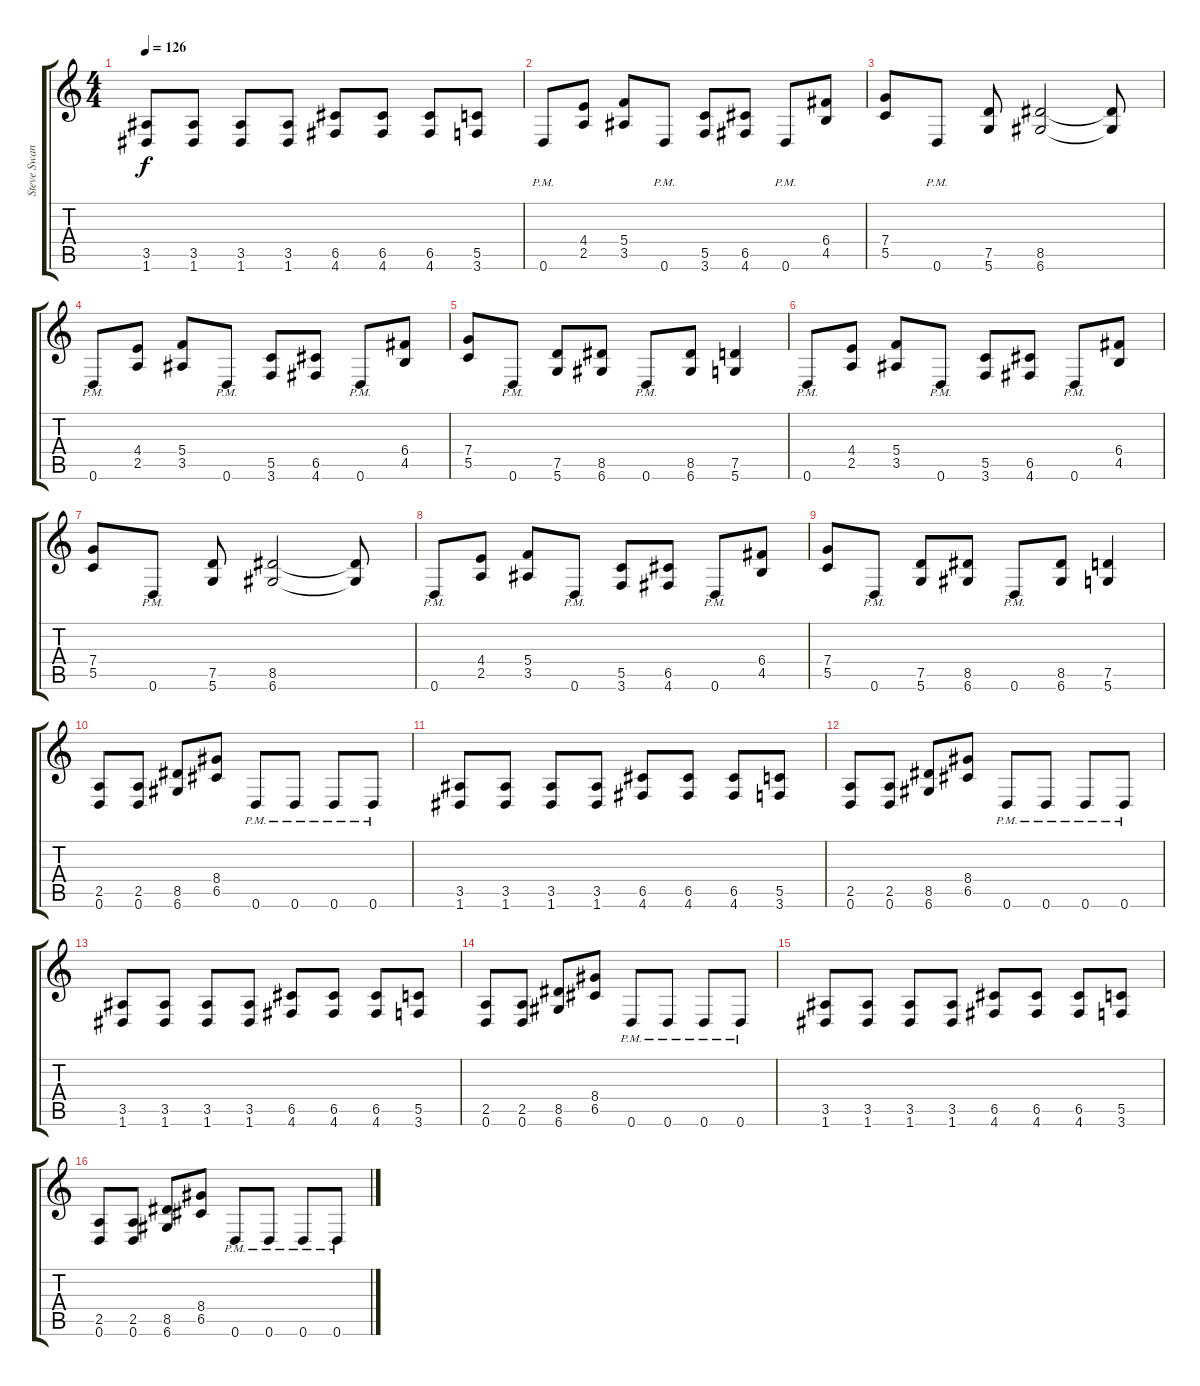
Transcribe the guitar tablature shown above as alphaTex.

\track ("Steve Swanson (Rythm Guitar)" "Steve Swan") {instrument distortionguitar}
\staff {score tabs}
\tuning (D4 A3 F3 C3 G2 D2) {hide}
\ts (4 4)
\tempo 126
\clef g2
\ks c
(3.5 1.6).8{dy f} (3.5 1.6).8 (3.5 1.6).8 (3.5 1.6).8 (6.5 4.6).8 (6.5 4.6).8 (6.5 4.6).8 (5.5 3.6).8 |
0.6{pm}.8 (4.4 2.5).8 (5.4 3.5).8 0.6{pm}.8 (5.5 3.6).8 (6.5 4.6).8 0.6{pm}.8 (6.4 4.5).8 |
(7.4 5.5).8 0.6{pm}.8 (7.5 5.6).8 (8.5 6.6).2 (8.5{t} 6.6{t}).8 |
0.6{pm}.8 (4.4 2.5).8 (5.4 3.5).8 0.6{pm}.8 (5.5 3.6).8 (6.5 4.6).8 0.6{pm}.8 (6.4 4.5).8 |
(7.4 5.5).8 0.6{pm}.8 (7.5 5.6).8 (8.5 6.6).8 0.6{pm}.8 (8.5 6.6).8 (7.5 5.6).4 |
0.6{pm}.8 (4.4 2.5).8 (5.4 3.5).8 0.6{pm}.8 (5.5 3.6).8 (6.5 4.6).8 0.6{pm}.8 (6.4 4.5).8 |
(7.4 5.5).8 0.6{pm}.8 (7.5 5.6).8 (8.5 6.6).2 (8.5{t} 6.6{t}).8 |
0.6{pm}.8 (4.4 2.5).8 (5.4 3.5).8 0.6{pm}.8 (5.5 3.6).8 (6.5 4.6).8 0.6{pm}.8 (6.4 4.5).8 |
(7.4 5.5).8 0.6{pm}.8 (7.5 5.6).8 (8.5 6.6).8 0.6{pm}.8 (8.5 6.6).8 (7.5 5.6).4 |
(2.5 0.6).8 (2.5 0.6).8 (8.5 6.6).8 (8.4 6.5).8 0.6{pm}.8 0.6{pm}.8 0.6{pm}.8 0.6{pm}.8 |
(3.5 1.6).8 (3.5 1.6).8 (3.5 1.6).8 (3.5 1.6).8 (6.5 4.6).8 (6.5 4.6).8 (6.5 4.6).8 (5.5 3.6).8 |
(2.5 0.6).8 (2.5 0.6).8 (8.5 6.6).8 (8.4 6.5).8 0.6{pm}.8 0.6{pm}.8 0.6{pm}.8 0.6{pm}.8 |
(3.5 1.6).8 (3.5 1.6).8 (3.5 1.6).8 (3.5 1.6).8 (6.5 4.6).8 (6.5 4.6).8 (6.5 4.6).8 (5.5 3.6).8 |
(2.5 0.6).8 (2.5 0.6).8 (8.5 6.6).8 (8.4 6.5).8 0.6{pm}.8 0.6{pm}.8 0.6{pm}.8 0.6{pm}.8 |
(3.5 1.6).8 (3.5 1.6).8 (3.5 1.6).8 (3.5 1.6).8 (6.5 4.6).8 (6.5 4.6).8 (6.5 4.6).8 (5.5 3.6).8 |
(2.5 0.6).8 (2.5 0.6).8 (8.5 6.6).8 (8.4 6.5).8 0.6{pm}.8 0.6{pm}.8 0.6{pm}.8 0.6{pm}.8
